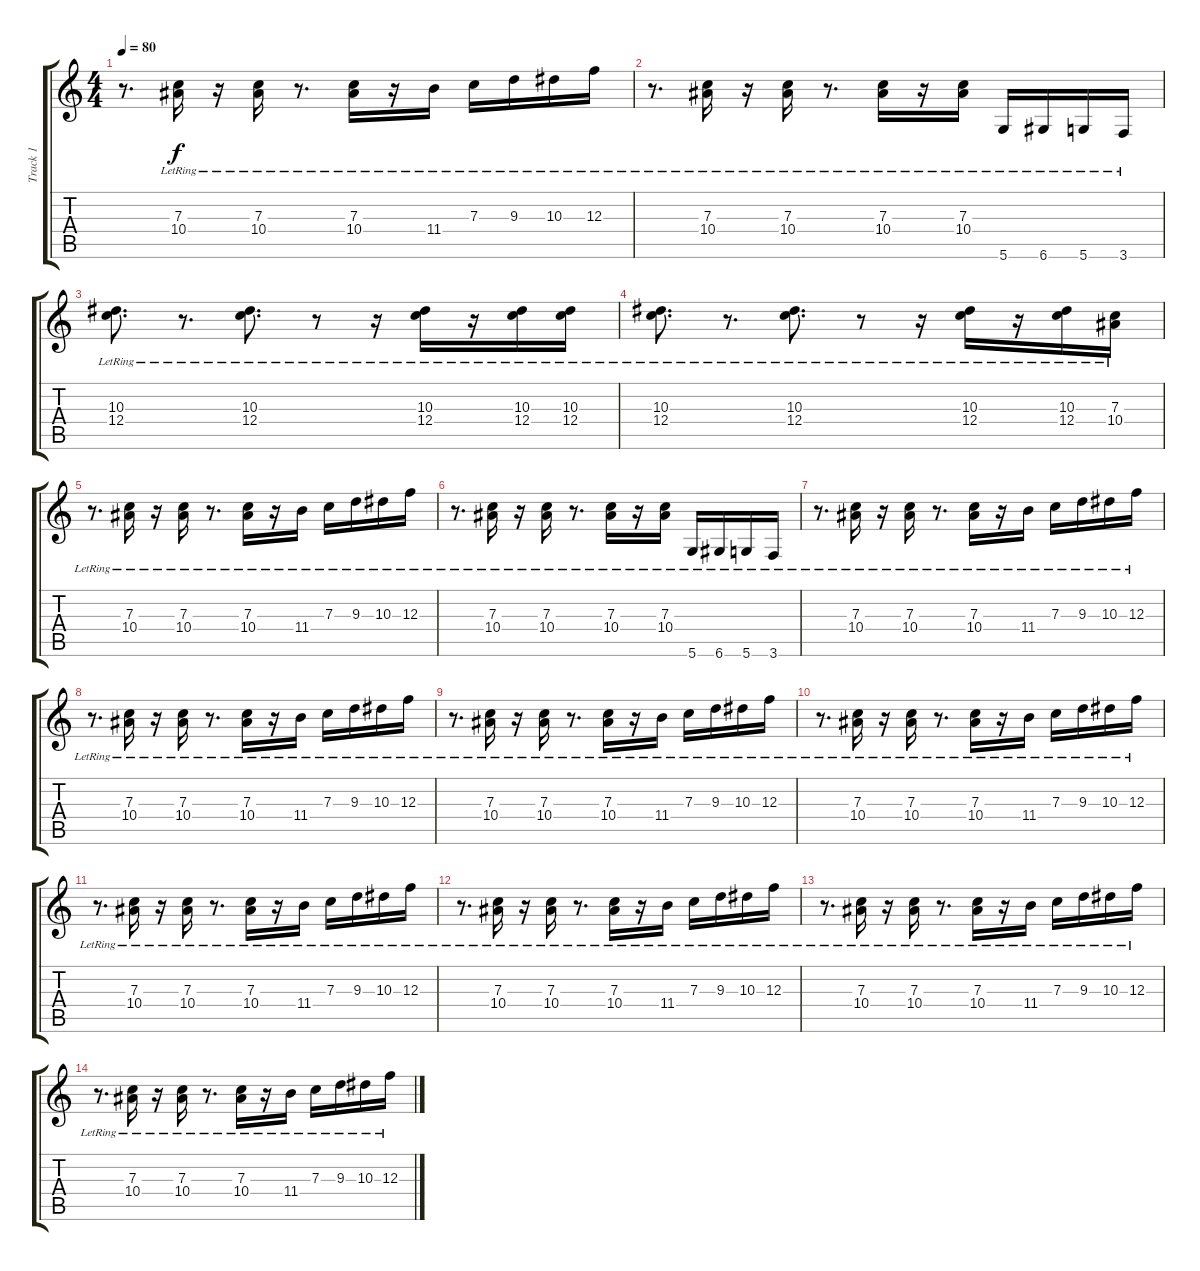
\track ("Track 1" "Track 1") {instrument overdrivenguitar}
\staff {score tabs}
\tuning (D4 A3 F3 C3 G2 D2) {hide}
\ts (4 4)
\tempo 80
\clef g2
\ks c
r.8{d dy f} (7.3{lr} 10.4{lr}).16 r.16 (7.3{lr} 10.4{lr}).16 r.8{d} (7.3{lr} 10.4{lr}).16 r.16 11.4{lr}.16 7.3{lr}.16 9.3{lr}.16 10.3{lr}.16 12.3{lr}.16 |
r.8{d} (7.3{lr} 10.4{lr}).16 r.16 (7.3{lr} 10.4{lr}).16 r.8{d} (7.3{lr} 10.4{lr}).16 r.16 (7.3{lr} 10.4{lr}).16 5.6{lr}.16 6.6{lr}.16 5.6{lr}.16 3.6{lr}.16 |
(10.3{lr} 12.4{lr}).8{d} r.8{d} (10.3{lr} 12.4{lr}).8{d} r.8 r.16 (10.3{lr} 12.4{lr}).16 r.16 (10.3{lr} 12.4{lr}).16 (10.3{lr} 12.4{lr}).16 |
(10.3{lr} 12.4{lr}).8{d} r.8{d} (10.3{lr} 12.4{lr}).8{d} r.8 r.16 (10.3{lr} 12.4{lr}).16 r.16 (10.3{lr} 12.4{lr}).16 (7.3{lr} 10.4{lr}).16 |
r.8{d} (7.3{lr} 10.4{lr}).16 r.16 (7.3{lr} 10.4{lr}).16 r.8{d} (7.3{lr} 10.4{lr}).16 r.16 11.4{lr}.16 7.3{lr}.16 9.3{lr}.16 10.3{lr}.16 12.3{lr}.16 |
r.8{d} (7.3{lr} 10.4{lr}).16 r.16 (7.3{lr} 10.4{lr}).16 r.8{d} (7.3{lr} 10.4{lr}).16 r.16 (7.3{lr} 10.4{lr}).16 5.6{lr}.16 6.6{lr}.16 5.6{lr}.16 3.6{lr}.16 |
r.8{d} (7.3{lr} 10.4{lr}).16 r.16 (7.3{lr} 10.4{lr}).16 r.8{d} (7.3{lr} 10.4{lr}).16 r.16 11.4{lr}.16 7.3{lr}.16 9.3{lr}.16 10.3{lr}.16 12.3{lr}.16 |
r.8{d} (7.3{lr} 10.4{lr}).16 r.16 (7.3{lr} 10.4{lr}).16 r.8{d} (7.3{lr} 10.4{lr}).16 r.16 11.4{lr}.16 7.3{lr}.16 9.3{lr}.16 10.3{lr}.16 12.3{lr}.16 |
r.8{d} (7.3{lr} 10.4{lr}).16 r.16 (7.3{lr} 10.4{lr}).16 r.8{d} (7.3{lr} 10.4{lr}).16 r.16 11.4{lr}.16 7.3{lr}.16 9.3{lr}.16 10.3{lr}.16 12.3{lr}.16 |
r.8{d} (7.3{lr} 10.4{lr}).16 r.16 (7.3{lr} 10.4{lr}).16 r.8{d} (7.3{lr} 10.4{lr}).16 r.16 11.4{lr}.16 7.3{lr}.16 9.3{lr}.16 10.3{lr}.16 12.3{lr}.16 |
r.8{d volume 0} (7.3{lr} 10.4{lr}).16 r.16 (7.3{lr} 10.4{lr}).16 r.8{d} (7.3{lr} 10.4{lr}).16 r.16 11.4{lr}.16 7.3{lr}.16 9.3{lr}.16 10.3{lr}.16 12.3{lr}.16 |
r.8{d} (7.3{lr} 10.4{lr}).16 r.16 (7.3{lr} 10.4{lr}).16 r.8{d} (7.3{lr} 10.4{lr}).16 r.16 11.4{lr}.16 7.3{lr}.16 9.3{lr}.16 10.3{lr}.16 12.3{lr}.16 |
r.8{d} (7.3{lr} 10.4{lr}).16 r.16 (7.3{lr} 10.4{lr}).16 r.8{d} (7.3{lr} 10.4{lr}).16 r.16 11.4{lr}.16 7.3{lr}.16 9.3{lr}.16 10.3{lr}.16 12.3{lr}.16 |
r.8{d} (7.3{lr} 10.4{lr}).16 r.16 (7.3{lr} 10.4{lr}).16 r.8{d} (7.3{lr} 10.4{lr}).16 r.16 11.4{lr}.16 7.3{lr}.16 9.3{lr}.16 10.3{lr}.16 12.3{lr}.16
